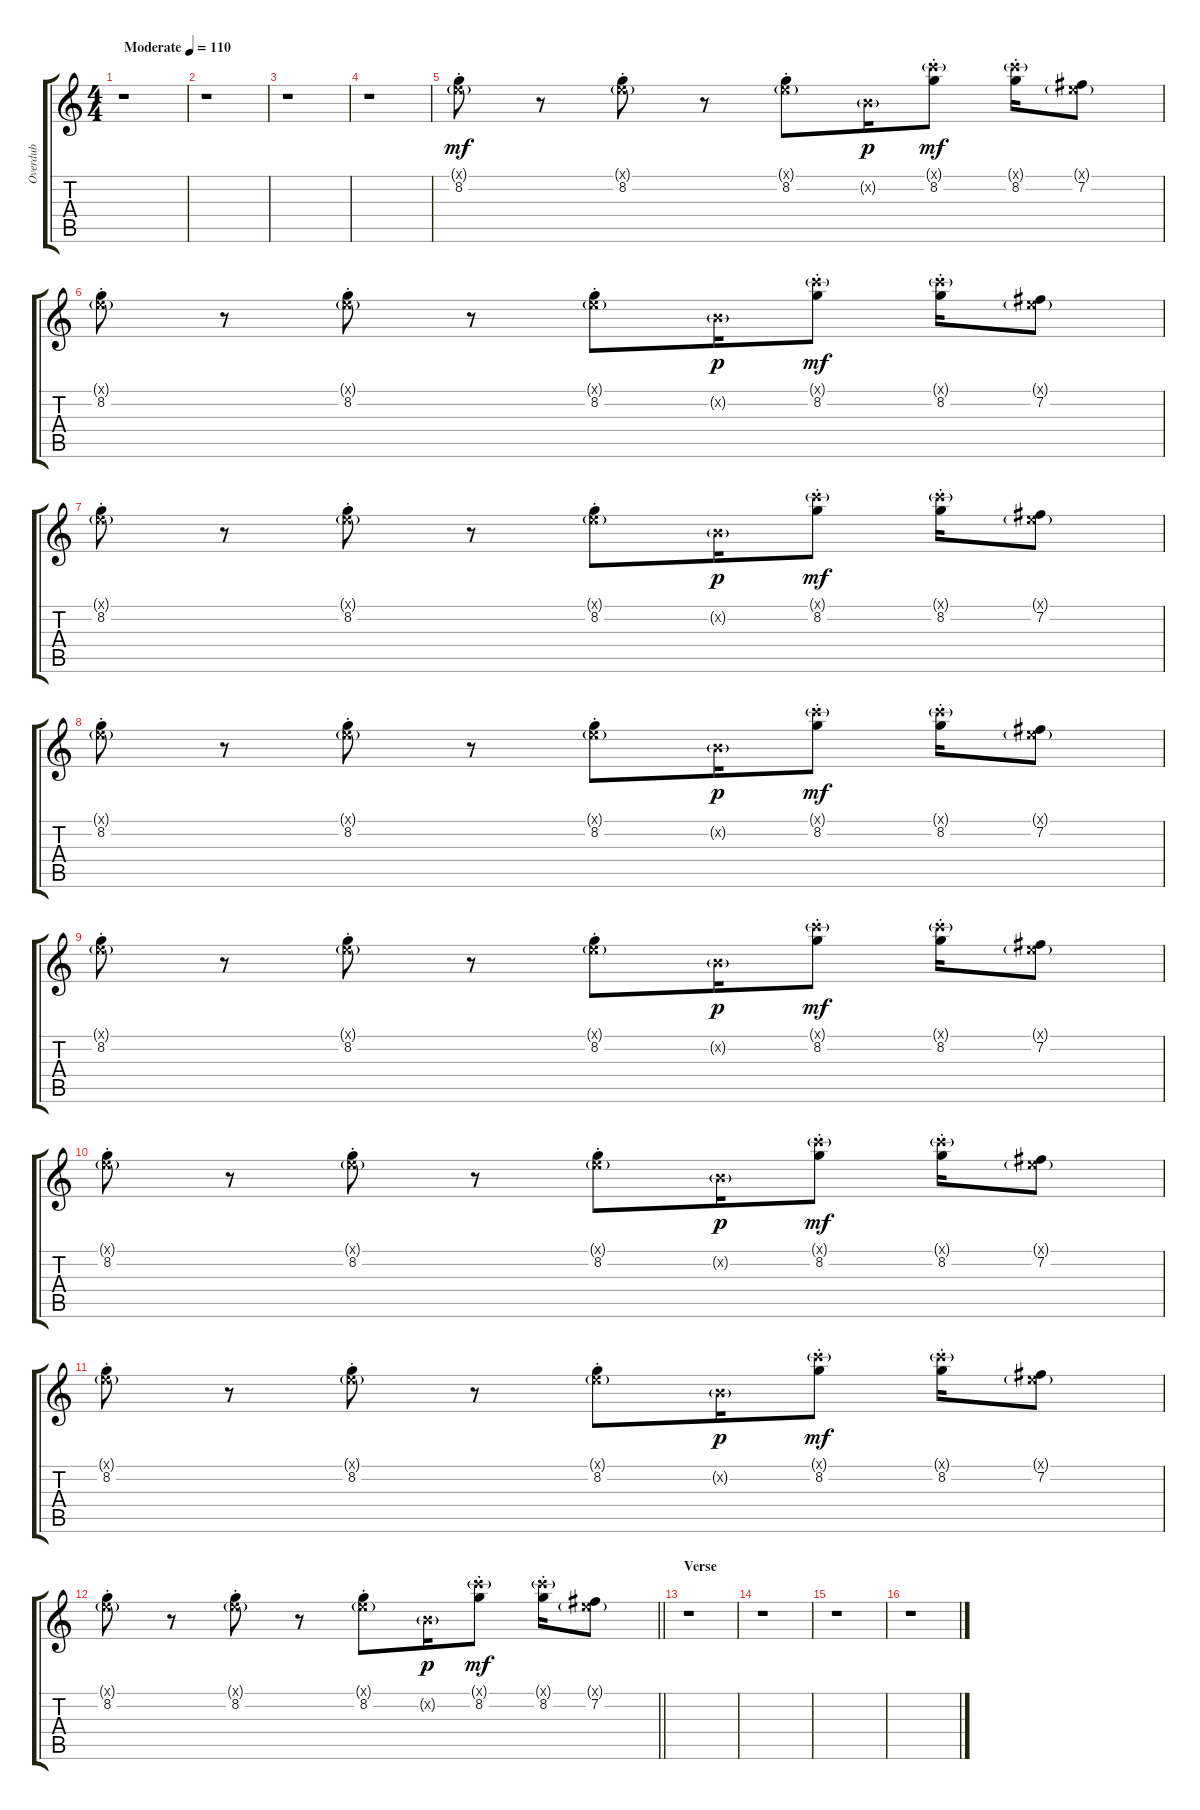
\track ("Overdub" "Overdub") {instrument overdrivenguitar}
\staff {score tabs}
\tuning (E4 B3 G3 D3 A2 E2) {hide}
\ts (4 4)
\tempo (110 "Moderate")
\clef g2
\ks c
r.1{dy mf instrument overdrivenguitar} |
r.1 |
r.1 |
r.1 |
(0.1{g x} 8.2{st}).8 r.8 (0.1{g x} 8.2{st}).8 r.8 (0.1{g x} 8.2{st}).8 0.2{g x}.16{dy p} (8.1{g x} 8.2{st}).8{dy mf} (8.1{g x} 8.2{st}).16 (0.1{g x} 7.2).8 |
(0.1{g x} 8.2{st}).8 r.8 (0.1{g x} 8.2{st}).8 r.8 (0.1{g x} 8.2{st}).8 0.2{g x}.16{dy p} (8.1{g x} 8.2{st}).8{dy mf} (8.1{g x} 8.2{st}).16 (0.1{g x} 7.2).8 |
(0.1{g x} 8.2{st}).8 r.8 (0.1{g x} 8.2{st}).8 r.8 (0.1{g x} 8.2{st}).8 0.2{g x}.16{dy p} (8.1{g x} 8.2{st}).8{dy mf} (8.1{g x} 8.2{st}).16 (0.1{g x} 7.2).8 |
(0.1{g x} 8.2{st}).8 r.8 (0.1{g x} 8.2{st}).8 r.8 (0.1{g x} 8.2{st}).8 0.2{g x}.16{dy p} (8.1{g x} 8.2{st}).8{dy mf} (8.1{g x} 8.2{st}).16 (0.1{g x} 7.2).8 |
(0.1{g x} 8.2{st}).8 r.8 (0.1{g x} 8.2{st}).8 r.8 (0.1{g x} 8.2{st}).8 0.2{g x}.16{dy p} (8.1{g x} 8.2{st}).8{dy mf} (8.1{g x} 8.2{st}).16 (0.1{g x} 7.2).8 |
(0.1{g x} 8.2{st}).8 r.8 (0.1{g x} 8.2{st}).8 r.8 (0.1{g x} 8.2{st}).8 0.2{g x}.16{dy p} (8.1{g x} 8.2{st}).8{dy mf} (8.1{g x} 8.2{st}).16 (0.1{g x} 7.2).8 |
(0.1{g x} 8.2{st}).8 r.8 (0.1{g x} 8.2{st}).8 r.8 (0.1{g x} 8.2{st}).8 0.2{g x}.16{dy p} (8.1{g x} 8.2{st}).8{dy mf} (8.1{g x} 8.2{st}).16 (0.1{g x} 7.2).8 |
\barLineRight lightlight
(0.1{g x} 8.2{st}).8 r.8 (0.1{g x} 8.2{st}).8 r.8 (0.1{g x} 8.2{st}).8 0.2{g x}.16{dy p} (8.1{g x} 8.2{st}).8{dy mf} (8.1{g x} 8.2{st}).16 (0.1{g x} 7.2).8 |
\section ("" "Verse")
r.1 |
r.1 |
r.1 |
r.1
